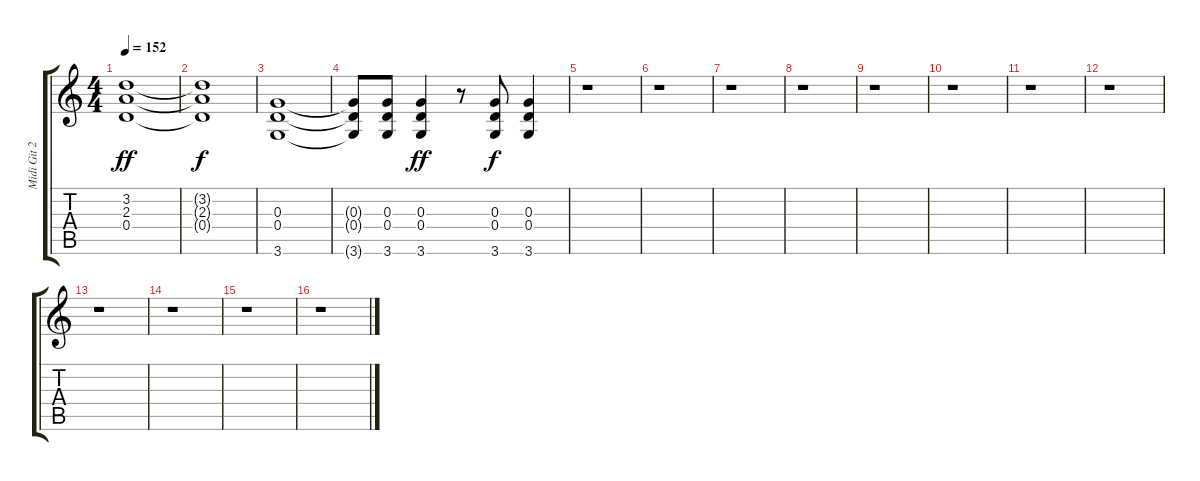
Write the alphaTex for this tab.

\track ("Midi Git 2" "Midi Git 2") {instrument distortionguitar}
\staff {score tabs}
\tuning (E4 B3 G3 D3 A2 E2) {hide}
\ts (4 4)
\tempo 152
\clef g2
\ks c
(3.2 2.3 0.4).1{dy ff} |
(3.2{t} 2.3{t} 0.4{t}).1{dy f} |
(0.3 0.4 3.6).1 |
(0.3{t} 0.4{t} 3.6{t}).8 (0.3 0.4 3.6).8 (0.3 0.4 3.6).4{dy ff} r.8 (0.3 0.4 3.6).8{dy f} (0.3 0.4 3.6).4 |
r.1 |
r.1 |
r.1 |
r.1 |
r.1 |
r.1 |
r.1 |
r.1 |
r.1 |
r.1 |
r.1 |
r.1
